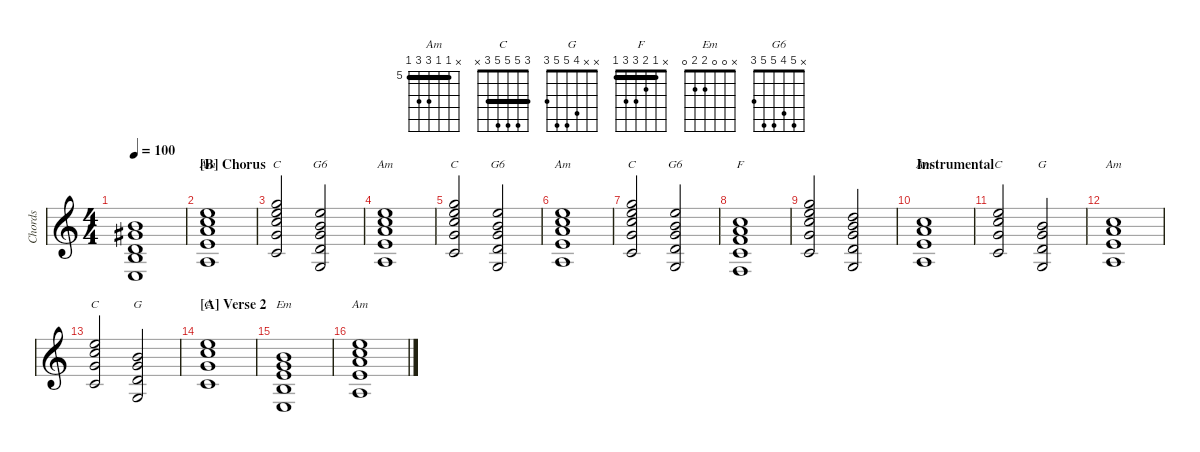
\defaultSystemsLayout 4
\hideDynamics
\bracketExtendMode nobrackets
\track ("Chords" "Chords") {instrument acousticguitarsteel}
\staff {score}
\tuning (E4 B3 G3 D3 A2 E2)
\chord ("Am" x 1 2 2 0 x) {showfingering false}
\chord ("C" x 5 5 5 3 x) {showfingering false}
\chord ("G" x x 4 5 5 3) {showfingering false}
\chord ("F" x 1 2 3 3 1) {showfingering false barre 1}
\chord ("Em" x 0 0 2 2 0) {showfingering false}
\chord ("Am" x 5 5 7 7 5) {firstfret 5 showfingering false barre (5 5)}
\chord ("C" 3 5 5 5 3 x) {showfingering false barre 3}
\chord ("G6" 0 0 0 0 2 3)
\chord ("G6" x 5 4 5 5 3) {showfingering false}
\ts (4 4)
\scale
0.21149
\tempo 100
\accidentals auto
\clef g2
\ottava regular
\simile none
\ks c
(0.6{t} 2.5{t} 0.4{t} 1.3{t acc #} 0.2{t}).1{dy mf beam Up} |
\section ("B" "Chorus")
(5.6 7.5 7.4 5.3 5.2).1{ch "Am" beam Up} |
(3.5 5.4 5.3 5.2 3.1).2{ch "C" beam Up} (3.6 5.5 5.4 4.3 5.2).2{ch "G6" beam Up} |
(5.6 7.5 7.4 5.3 5.2).1{ch "Am" beam Up} |
(3.5 5.4 5.3 5.2 3.1).2{ch "C" beam Up} (3.6 5.5 5.4 4.3 5.2).2{ch "G6" beam Up} |
(5.6 7.5 7.4 5.3 5.2).1{ch "Am" beam Up} |
(3.5 5.4 5.3 5.2 3.1).2{ch "C" beam Up} (3.6 5.5 5.4 4.3 5.2).2{ch "G6" beam Up} |
(1.6 3.5 3.4 2.3 1.2).1{ch "F" beam Up} |
(3.5 5.4 5.3 5.2 3.1).2{beam Up} (3.6 5.5 5.4 4.3 3.2).2{beam Up} |
\section ("" "Instrumental")
(0.5 2.4 2.3 1.2).1{ch "Am" beam Up} |
(3.5 5.4 5.3 5.2).2{ch "C" beam Up} (3.6 5.5 5.4 4.3).2{ch "G" beam Up} |
(0.5 2.4 2.3 1.2).1{ch "Am" beam Up} |
(3.5 5.4 5.3 5.2).2{ch "C" beam Up} (3.6 5.5 5.4 4.3).2{ch "G" beam Up} |
\section ("A" "Verse 2")
\scale
0.205836 (3.5 5.4 5.3 5.2).1{ch "C" beam Up} |
\scale
0.186122 (0.6 2.5 2.4 0.3 0.2).1{ch "Em" beam Up} |
\scale
0.171283 (5.6 7.5 7.4 5.3 5.2).1{ch "Am" beam Up}
